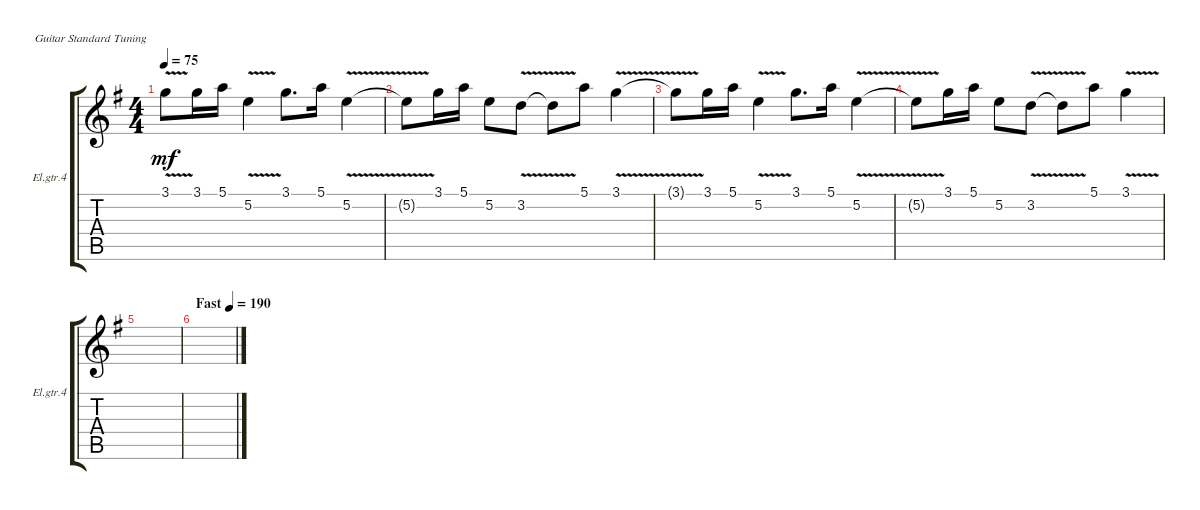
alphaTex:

\defaultSystemsLayout 4
\bracketExtendMode groupsimilarinstruments
\useSystemSignSeparator
\singleTrackTrackNamePolicy allsystems
\multiTrackTrackNamePolicy allsystems
\firstSystemTrackNameOrientation horizontal
\otherSystemsTrackNameOrientation horizontal
\track ("Elec. gtr. 4" "El.gtr.4") {instrument acousticguitarsteel}
\staff {score tabs}
\tuning (E4 B3 G3 D3 A2 E2)
\ts (4 4)
\tempo 75
\clef g2
\ks eminor
3.1{v t}.8{dy mf} 3.1.16 5.1.16 5.2{v}.4 3.1.8{d} 5.1.16 5.2{v}.4 |
5.2{v t}.8 3.1.16 5.1.16 5.2.8 3.2{v}.8 3.2{t}.8 5.1.8 3.1{v}.4 |
3.1{v t}.8 3.1.16 5.1.16 5.2{v}.4 3.1.8{d} 5.1.16 5.2{v}.4 |
5.2{v t}.8 3.1.16 5.1.16 5.2.8 3.2{v}.8 3.2{t}.8 5.1.8 3.1{v}.4 |
|
\tempo (190 "Fast")
